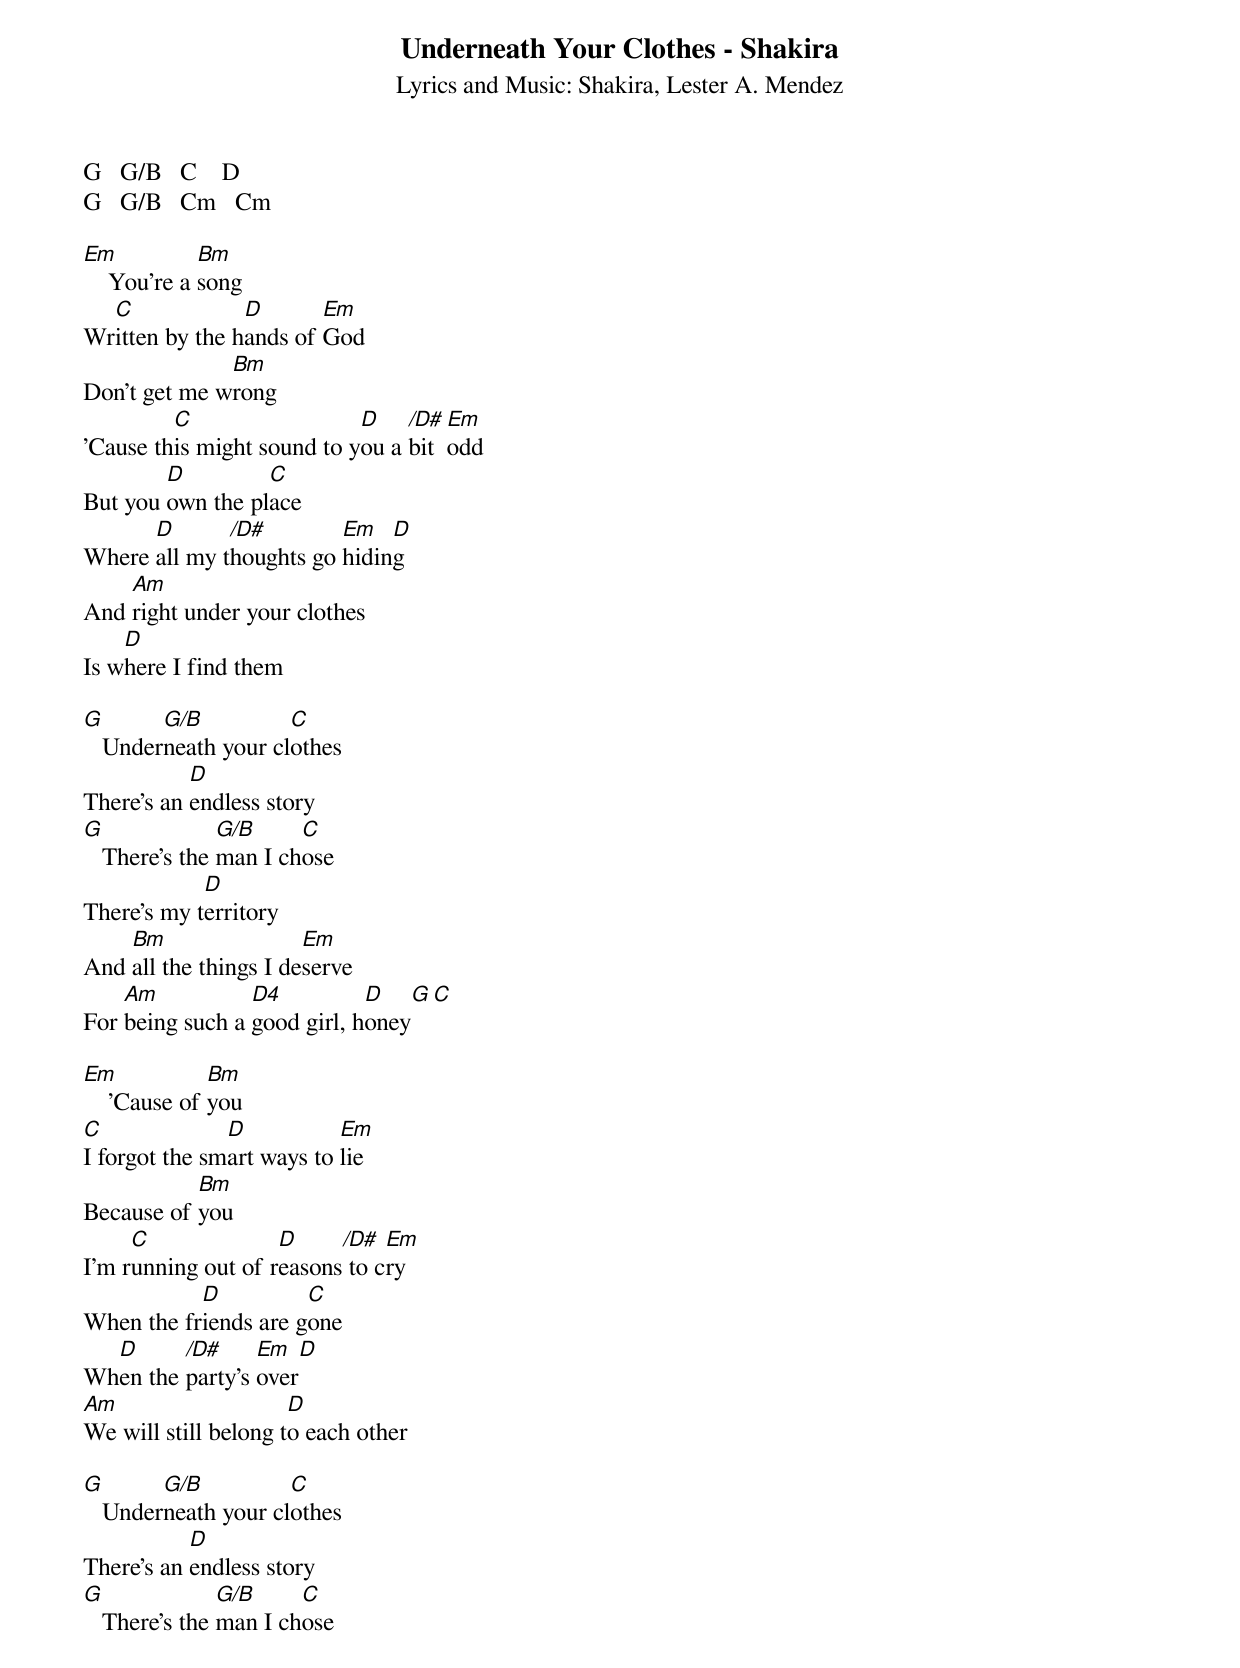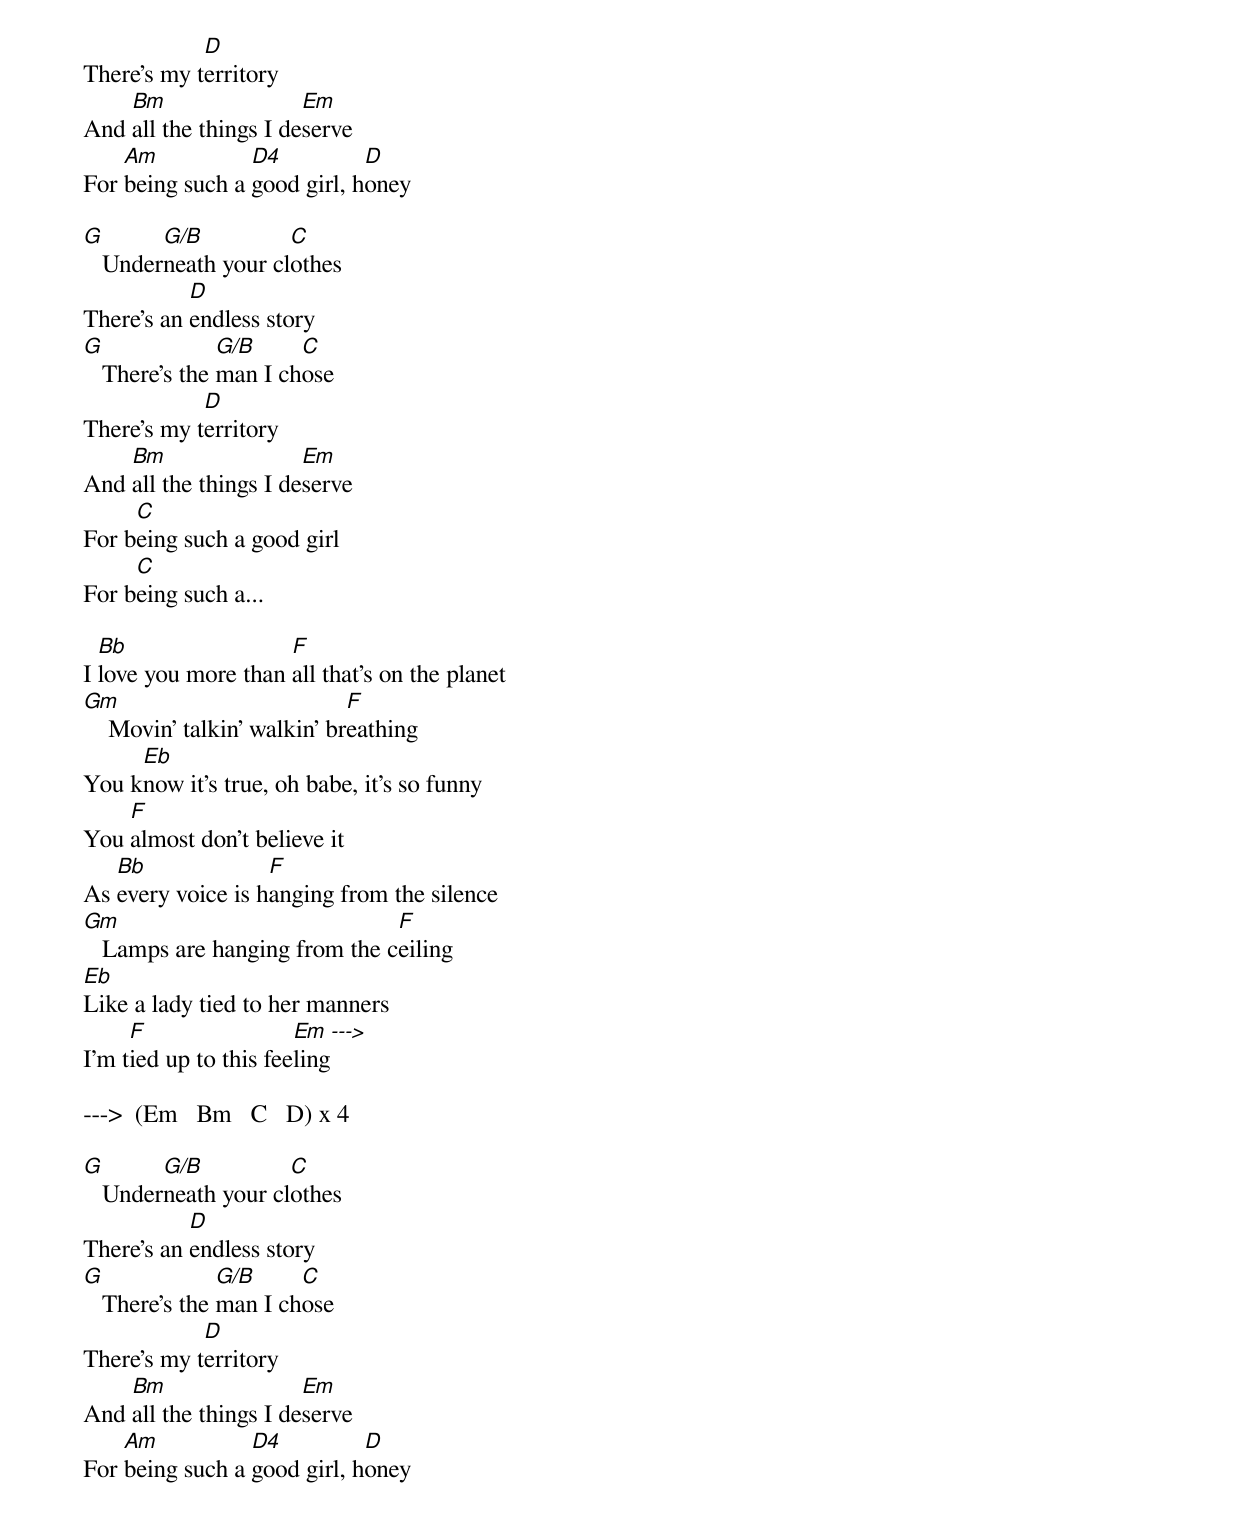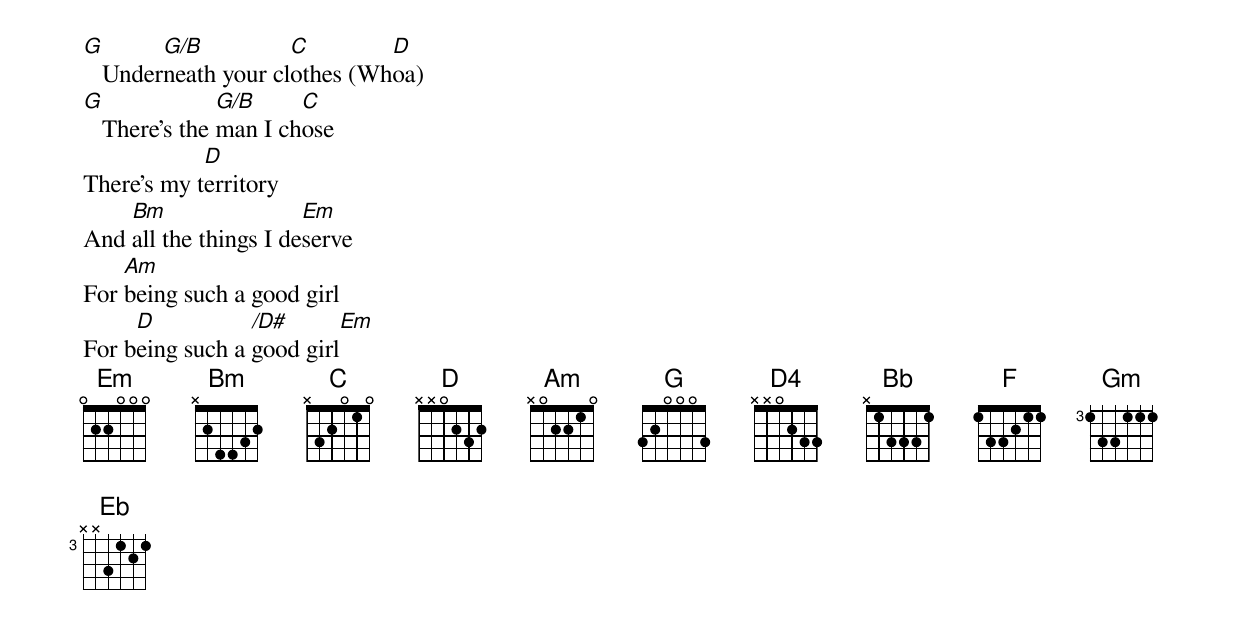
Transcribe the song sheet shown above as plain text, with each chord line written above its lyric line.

Underneath Your Clothes - Shakira
Lyrics and Music: Shakira, Lester A. Mendez

G   G/B   C    D
G   G/B   Cm   Cm

Em           Bm
    You're a song
  C             D       Em
Written by the hands of God
              Bm
Don't get me wrong
         C                  D    /D#  Em
'Cause this might sound to you a bit  odd
        D         C
But you own the place
      D       /D#        Em   D
Where all my thoughts go hiding
    Am
And right under your clothes
    D
Is where I find them

G       G/B          C
   Underneath your clothes
           D
There's an endless story
G              G/B     C
   There's the man I chose
            D
There's my territory
    Bm                 Em
And all the things I deserve
    Am           D4          D     G    C
For being such a good girl, honey

Em            Bm
    'Cause of you
C              D           Em
I forgot the smart ways to lie
           Bm
Because of you
     C              D     /D#  Em
I'm running out of reasons to cry
           D          C
When the friends are gone
  D      /D#     Em  D
When the party's over
Am                    D
We will still belong to each other

G       G/B          C
   Underneath your clothes
           D
There's an endless story
G              G/B     C
   There's the man I chose
            D
There's my territory
    Bm                 Em
And all the things I deserve
    Am           D4          D
For being such a good girl, honey

G       G/B          C
   Underneath your clothes
           D
There's an endless story
G              G/B     C
   There's the man I chose
            D
There's my territory
    Bm                 Em
And all the things I deserve
     C
For being such a good girl
     C
For being such a...

  Bb                 F
I love you more than all that's on the planet
Gm                           F
    Movin' talkin' walkin' breathing
     Eb
You know it's true, oh babe, it's so funny
    F
You almost don't believe it
   Bb              F
As every voice is hanging from the silence
Gm                             F
   Lamps are hanging from the ceiling
Eb
Like a lady tied to her manners
     F                 Em   --->
I'm tied up to this feeling

--->  (Em   Bm   C   D) x 4

G       G/B          C
   Underneath your clothes
           D
There's an endless story
G              G/B     C
   There's the man I chose
            D
There's my territory
    Bm                 Em
And all the things I deserve
    Am           D4          D
For being such a good girl, honey

G       G/B          C        D
   Underneath your clothes (Whoa)
G              G/B     C
   There's the man I chose
            D
There's my territory
    Bm                 Em
And all the things I deserve
    Am
For being such a good girl
     D           /D#       Em
For being such a good girl
